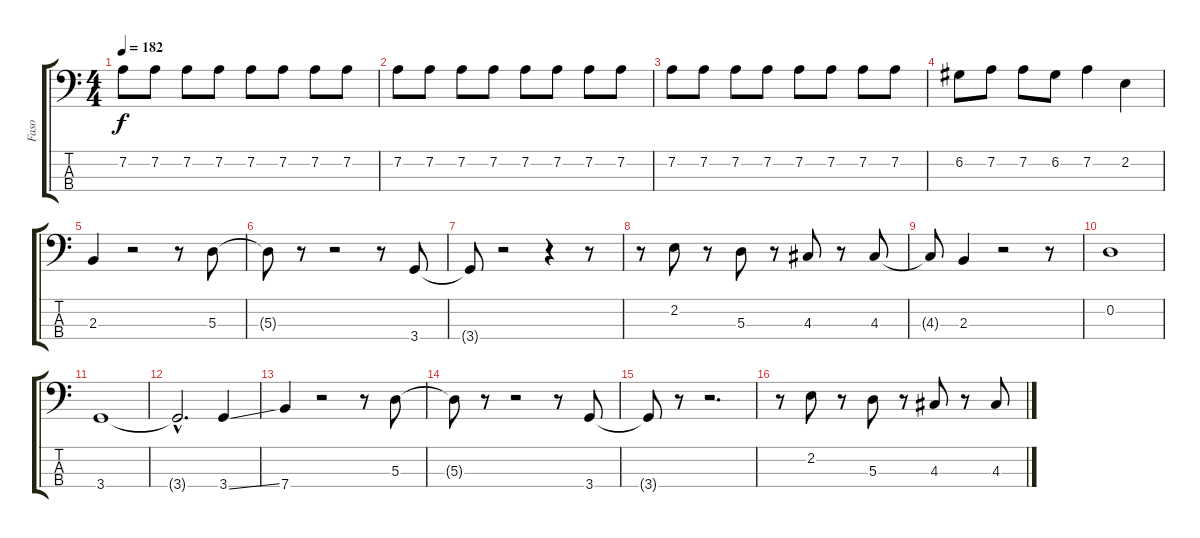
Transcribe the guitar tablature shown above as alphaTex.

\track ("Faso" "Faso") {instrument electricbassfinger}
\staff {score tabs}
\tuning (G2 D2 A1 E1) {hide}
\ts (4 4)
\tempo 182
\clef f4
\ks c
7.2.8{dy f} 7.2.8 7.2.8 7.2.8 7.2.8 7.2.8 7.2.8 7.2.8 |
7.2.8 7.2.8 7.2.8 7.2.8 7.2.8 7.2.8 7.2.8 7.2.8 |
7.2.8 7.2.8 7.2.8 7.2.8 7.2.8 7.2.8 7.2.8 7.2.8 |
6.2.8 7.2.8 7.2.8 6.2.8 7.2.4 2.2.4 |
2.3.4 r.2 r.8 5.3.8 |
5.3{t}.8 r.8 r.2 r.8 3.4.8 |
3.4{t}.8 r.2 r.4 r.8 |
r.8 2.2.8 r.8 5.3.8 r.8 4.3.8 r.8 4.3.8 |
4.3{t}.8 2.3.4 r.2 r.8 |
0.2.1 |
3.4.1 |
3.4{hac t}.2{d} 3.4{ss}.4 |
7.4.4 r.2 r.8 5.3.8 |
5.3{t}.8 r.8 r.2 r.8 3.4.8 |
3.4{t}.8 r.8 r.2{d} |
r.8 2.2.8 r.8 5.3.8 r.8 4.3.8 r.8 4.3.8
